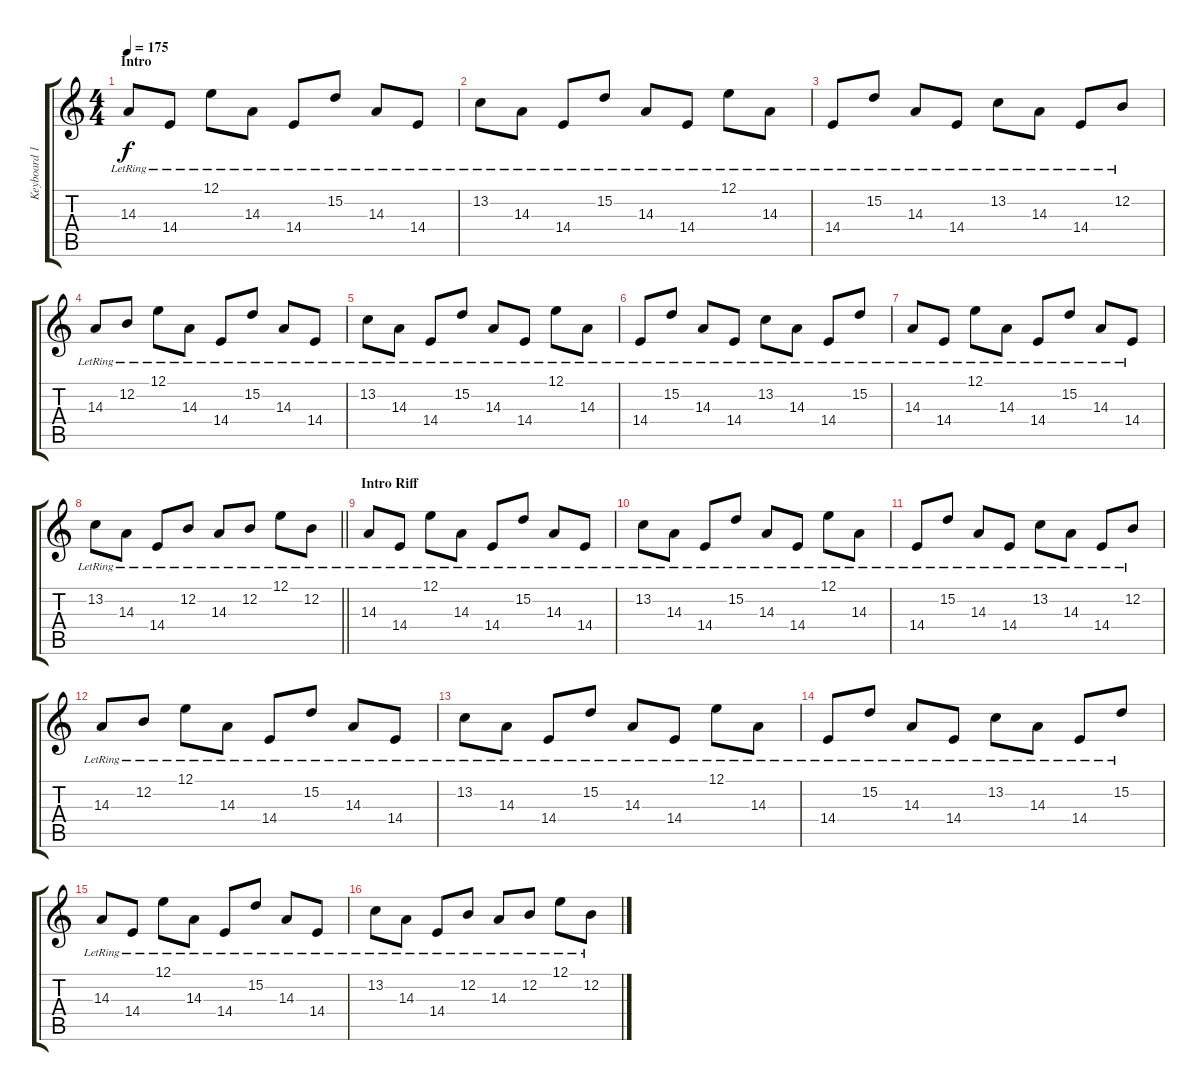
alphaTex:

\track ("Keyboard 1" "Keyboard 1") {instrument harpsichord}
\staff {score tabs}
\tuning (E4 B3 G3 D3 A2 E2) {hide}
\ts (4 4)
\section ("" "Intro")
\tempo 175
\clef g2
\ks c
14.3{lr}.8{dy f instrument harpsichord} 14.4{lr}.8 12.1{lr}.8 14.3{lr}.8 14.4{lr}.8 15.2{lr}.8 14.3{lr}.8 14.4{lr}.8 |
13.2{lr}.8 14.3{lr}.8 14.4{lr}.8 15.2{lr}.8 14.3{lr}.8 14.4{lr}.8 12.1{lr}.8 14.3{lr}.8 |
14.4{lr}.8 15.2{lr}.8 14.3{lr}.8 14.4{lr}.8 13.2{lr}.8 14.3{lr}.8 14.4{lr}.8 12.2{lr}.8 |
14.3{lr}.8 12.2{lr}.8 12.1{lr}.8 14.3{lr}.8 14.4{lr}.8 15.2{lr}.8 14.3{lr}.8 14.4{lr}.8 |
13.2{lr}.8 14.3{lr}.8 14.4{lr}.8 15.2{lr}.8 14.3{lr}.8 14.4{lr}.8 12.1{lr}.8 14.3{lr}.8 |
14.4{lr}.8 15.2{lr}.8 14.3{lr}.8 14.4{lr}.8 13.2{lr}.8 14.3{lr}.8 14.4{lr}.8 15.2{lr}.8 |
14.3{lr}.8 14.4{lr}.8 12.1{lr}.8 14.3{lr}.8 14.4{lr}.8 15.2{lr}.8 14.3{lr}.8 14.4{lr}.8 |
\barLineRight lightlight
13.2{lr}.8 14.3{lr}.8 14.4{lr}.8 12.2{lr}.8 14.3{lr}.8 12.2{lr}.8 12.1{lr}.8 12.2{lr}.8 |
\section ("" "Intro Riff")
14.3{lr}.8 14.4{lr}.8 12.1{lr}.8 14.3{lr}.8 14.4{lr}.8 15.2{lr}.8 14.3{lr}.8 14.4{lr}.8 |
13.2{lr}.8 14.3{lr}.8 14.4{lr}.8 15.2{lr}.8 14.3{lr}.8 14.4{lr}.8 12.1{lr}.8 14.3{lr}.8 |
14.4{lr}.8 15.2{lr}.8 14.3{lr}.8 14.4{lr}.8 13.2{lr}.8 14.3{lr}.8 14.4{lr}.8 12.2{lr}.8 |
14.3{lr}.8 12.2{lr}.8 12.1{lr}.8 14.3{lr}.8 14.4{lr}.8 15.2{lr}.8 14.3{lr}.8 14.4{lr}.8 |
13.2{lr}.8 14.3{lr}.8 14.4{lr}.8 15.2{lr}.8 14.3{lr}.8 14.4{lr}.8 12.1{lr}.8 14.3{lr}.8 |
14.4{lr}.8 15.2{lr}.8 14.3{lr}.8 14.4{lr}.8 13.2{lr}.8 14.3{lr}.8 14.4{lr}.8 15.2{lr}.8 |
14.3{lr}.8 14.4{lr}.8 12.1{lr}.8 14.3{lr}.8 14.4{lr}.8 15.2{lr}.8 14.3{lr}.8 14.4{lr}.8 |
13.2{lr}.8 14.3{lr}.8 14.4{lr}.8 12.2{lr}.8 14.3{lr}.8 12.2{lr}.8 12.1{lr}.8 12.2{lr}.8
